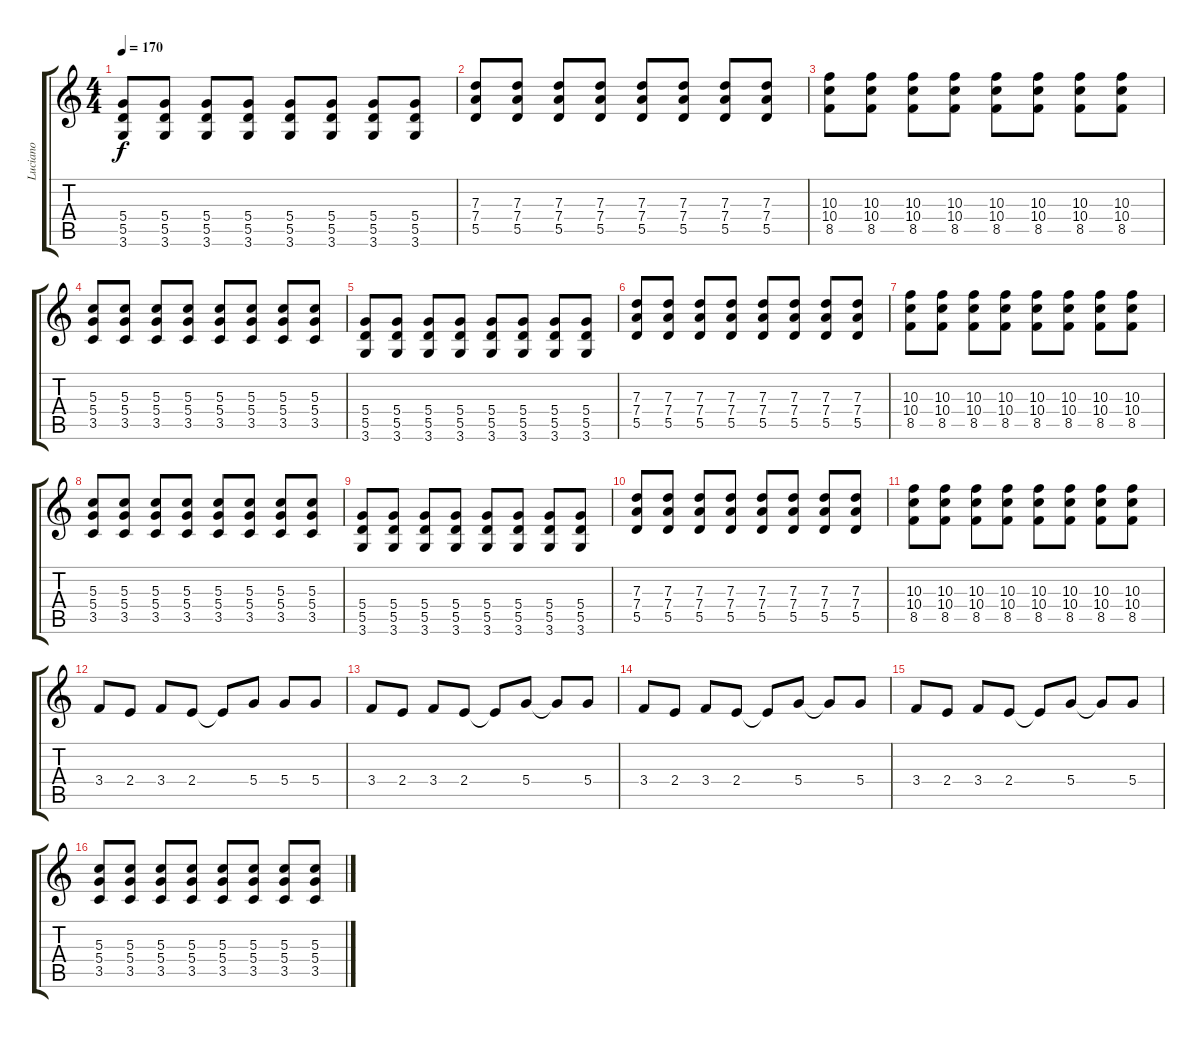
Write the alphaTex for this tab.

\track ("Luciano" "Luciano") {instrument overdrivenguitar}
\staff {score tabs}
\tuning (E4 B3 G3 D3 A2 E2) {hide}
\ts (4 4)
\tempo 170
\clef g2
\ks c
(5.4 5.5 3.6).8{dy f} (5.4 5.5 3.6).8 (5.4 5.5 3.6).8 (5.4 5.5 3.6).8 (5.4 5.5 3.6).8 (5.4 5.5 3.6).8 (5.4 5.5 3.6).8 (5.4 5.5 3.6).8 |
(7.3 7.4 5.5).8 (7.3 7.4 5.5).8 (7.3 7.4 5.5).8 (7.3 7.4 5.5).8 (7.3 7.4 5.5).8 (7.3 7.4 5.5).8 (7.3 7.4 5.5).8 (7.3 7.4 5.5).8 |
(10.3 10.4 8.5).8 (10.3 10.4 8.5).8 (10.3 10.4 8.5).8 (10.3 10.4 8.5).8 (10.3 10.4 8.5).8 (10.3 10.4 8.5).8 (10.3 10.4 8.5).8 (10.3 10.4 8.5).8 |
(5.3 5.4 3.5).8 (5.3 5.4 3.5).8 (5.3 5.4 3.5).8 (5.3 5.4 3.5).8 (5.3 5.4 3.5).8 (5.3 5.4 3.5).8 (5.3 5.4 3.5).8 (5.3 5.4 3.5).8 |
(5.4 5.5 3.6).8 (5.4 5.5 3.6).8 (5.4 5.5 3.6).8 (5.4 5.5 3.6).8 (5.4 5.5 3.6).8 (5.4 5.5 3.6).8 (5.4 5.5 3.6).8 (5.4 5.5 3.6).8 |
(7.3 7.4 5.5).8 (7.3 7.4 5.5).8 (7.3 7.4 5.5).8 (7.3 7.4 5.5).8 (7.3 7.4 5.5).8 (7.3 7.4 5.5).8 (7.3 7.4 5.5).8 (7.3 7.4 5.5).8 |
(10.3 10.4 8.5).8 (10.3 10.4 8.5).8 (10.3 10.4 8.5).8 (10.3 10.4 8.5).8 (10.3 10.4 8.5).8 (10.3 10.4 8.5).8 (10.3 10.4 8.5).8 (10.3 10.4 8.5).8 |
(5.3 5.4 3.5).8 (5.3 5.4 3.5).8 (5.3 5.4 3.5).8 (5.3 5.4 3.5).8 (5.3 5.4 3.5).8 (5.3 5.4 3.5).8 (5.3 5.4 3.5).8 (5.3 5.4 3.5).8 |
(5.4 5.5 3.6).8 (5.4 5.5 3.6).8 (5.4 5.5 3.6).8 (5.4 5.5 3.6).8 (5.4 5.5 3.6).8 (5.4 5.5 3.6).8 (5.4 5.5 3.6).8 (5.4 5.5 3.6).8 |
(7.3 7.4 5.5).8 (7.3 7.4 5.5).8 (7.3 7.4 5.5).8 (7.3 7.4 5.5).8 (7.3 7.4 5.5).8 (7.3 7.4 5.5).8 (7.3 7.4 5.5).8 (7.3 7.4 5.5).8 |
(10.3 10.4 8.5).8 (10.3 10.4 8.5).8 (10.3 10.4 8.5).8 (10.3 10.4 8.5).8 (10.3 10.4 8.5).8 (10.3 10.4 8.5).8 (10.3 10.4 8.5).8 (10.3 10.4 8.5).8 |
3.4.8{volume 16} 2.4.8 3.4.8 2.4.8 2.4{t}.8 5.4.8 5.4.8 5.4.8 |
3.4.8 2.4.8 3.4.8 2.4.8 2.4{t}.8 5.4.8 5.4{t}.8 5.4.8 |
3.4.8 2.4.8 3.4.8 2.4.8 2.4{t}.8 5.4.8 5.4{t}.8 5.4.8 |
3.4.8 2.4.8 3.4.8 2.4.8 2.4{t}.8 5.4.8 5.4{t}.8 5.4.8 |
(5.3 5.4 3.5).8{volume 13} (5.3 5.4 3.5).8 (5.3 5.4 3.5).8 (5.3 5.4 3.5).8 (5.3 5.4 3.5).8 (5.3 5.4 3.5).8 (5.3 5.4 3.5).8 (5.3 5.4 3.5).8
